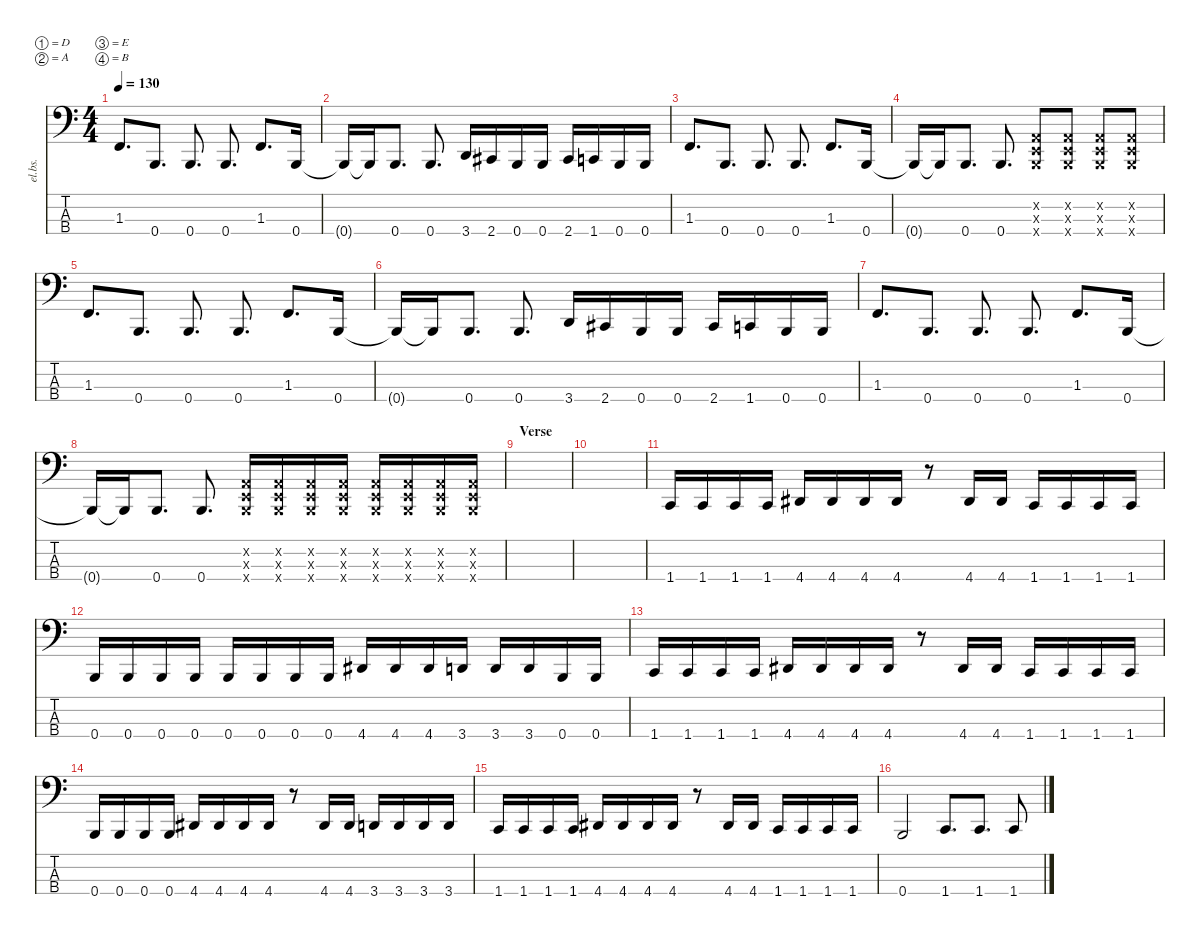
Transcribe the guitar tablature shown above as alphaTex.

\defaultSystemsLayout 4
\hideDynamics
\bracketExtendMode nobrackets
\track ("Electric Bass - Michal" "el.bs.") {instrument electricbassfinger}
\staff {score tabs}
\tuning (D2 A1 E1 B0)
\ts (4 4)
\tempo 130
\clef f4
\ks c
1.3.8{d dy mf} 0.4.8{d} 0.4.8{d} 0.4.8{d} 1.3.8{d} 0.4.16 |
0.4{t}.16 0.4{t}.16 0.4.8{d} 0.4.8{d} 3.4.16 2.4{acc #}.16 0.4.16 0.4.16 2.4{acc #}.16 1.4.16 0.4.16 0.4.16 |
1.3.8{d} 0.4.8{d} 0.4.8{d} 0.4.8{d} 1.3.8{d} 0.4.16 |
0.4{t}.16 0.4{t}.16 0.4.8{d} 0.4.8{d} (0.4{x} 0.3{x} 0.2{x}).8 (0.4{x} 0.3{x} 0.2{x}).8 (0.4{x} 0.3{x} 0.2{x}).8 (0.4{x} 0.3{x} 0.2{x}).8 |
1.3.8{d} 0.4.8{d} 0.4.8{d} 0.4.8{d} 1.3.8{d} 0.4.16 |
0.4{t}.16 0.4{t}.16 0.4.8{d} 0.4.8{d} 3.4.16 2.4{acc #}.16 0.4.16 0.4.16 2.4{acc #}.16 1.4.16 0.4.16 0.4.16 |
1.3.8{d} 0.4.8{d} 0.4.8{d} 0.4.8{d} 1.3.8{d} 0.4.16 |
0.4{t}.16 0.4{t}.16 0.4.8{d} 0.4.8{d} (0.4{x} 0.3{x} 0.2{x}).16 (0.4{x} 0.3{x} 0.2{x}).16 (0.4{x} 0.3{x} 0.2{x}).16 (0.4{x} 0.3{x} 0.2{x}).16 (0.4{x} 0.3{x} 0.2{x}).16 (0.4{x} 0.3{x} 0.2{x}).16 (0.4{x} 0.3{x} 0.2{x}).16 (0.4{x} 0.3{x} 0.2{x}).16 |
\section ("" "Verse")
|
|
1.4.16 1.4.16 1.4.16 1.4.16 4.4{acc #}.16 4.4{acc #}.16 4.4{acc #}.16 4.4{acc #}.16 r.8 4.4{acc #}.16 4.4{acc #}.16 1.4.16 1.4.16 1.4.16 1.4.16 |
0.4.16 0.4.16 0.4.16 0.4.16 0.4.16 0.4.16 0.4.16 0.4.16 4.4{acc #}.16 4.4{acc #}.16 4.4{acc #}.16 3.4.16 3.4.16 3.4.16 0.4.16 0.4.16 |
1.4.16 1.4.16 1.4.16 1.4.16 4.4{acc #}.16 4.4{acc #}.16 4.4{acc #}.16 4.4{acc #}.16 r.8 4.4{acc #}.16 4.4{acc #}.16 1.4.16 1.4.16 1.4.16 1.4.16 |
0.4.16 0.4.16 0.4.16 0.4.16 4.4{acc #}.16 4.4{acc #}.16 4.4{acc #}.16 4.4{acc #}.16 r.8 4.4{acc #}.16 4.4{acc #}.16 3.4.16 3.4.16 3.4.16 3.4.16 |
1.4.16 1.4.16 1.4.16 1.4.16 4.4{acc #}.16 4.4{acc #}.16 4.4{acc #}.16 4.4{acc #}.16 r.8 4.4{acc #}.16 4.4{acc #}.16 1.4.16 1.4.16 1.4.16 1.4.16 |
0.4.2 1.4.8{d} 1.4.8{d} 1.4.8
